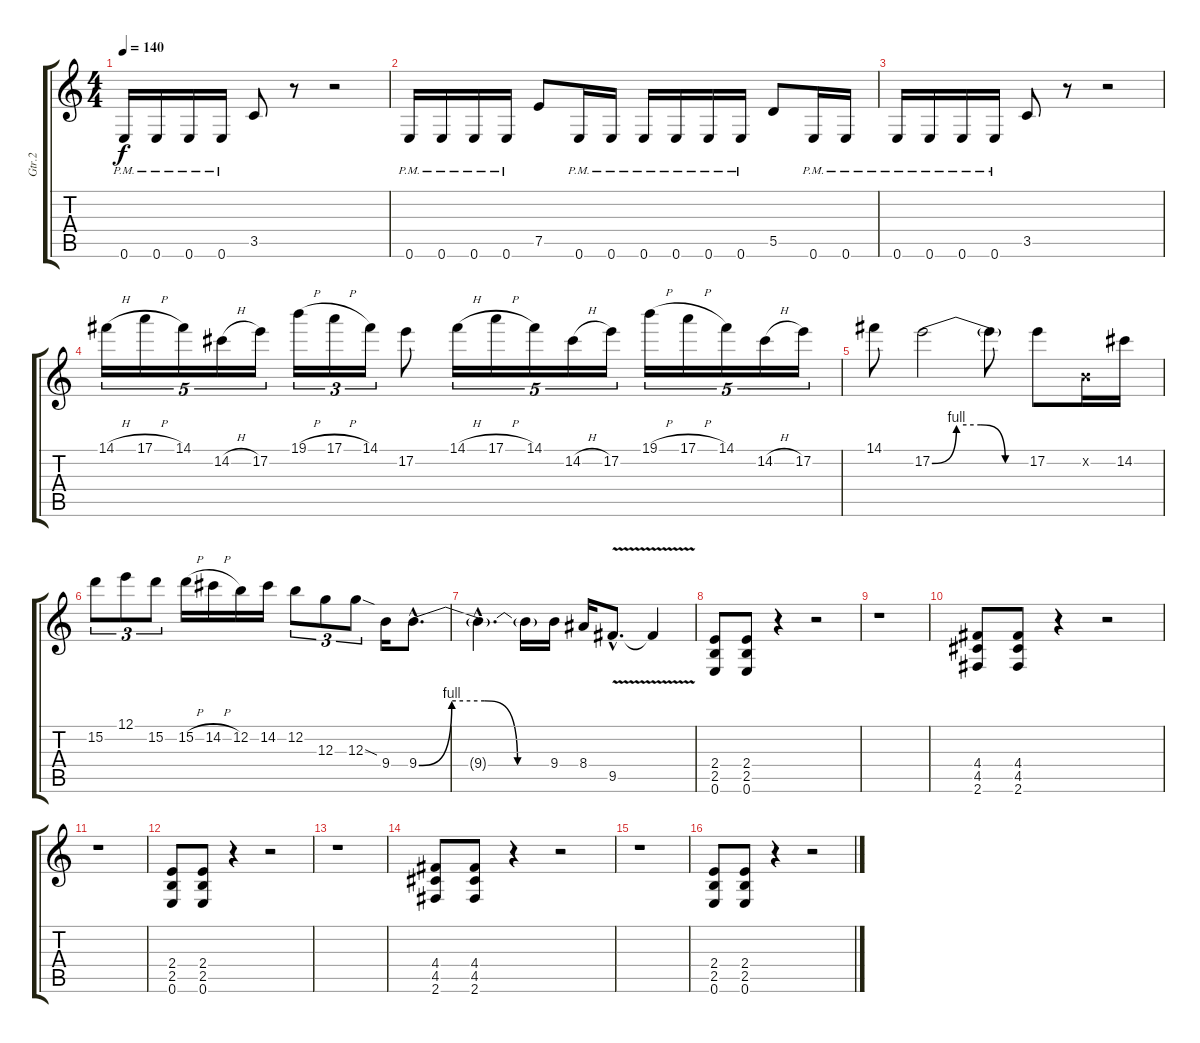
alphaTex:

\track ("Gtr.2" "Gtr.2") {instrument overdrivenguitar}
\staff {score tabs}
\tuning (E4 B3 G3 D3 A2 E2) {hide}
\ts (4 4)
\tempo 140
\clef g2
\ks c
0.6{pm}.16{dy f} 0.6{pm}.16 0.6{pm}.16 0.6{pm}.16 3.5.8 r.8 r.2 |
0.6{pm}.16 0.6{pm}.16 0.6{pm}.16 0.6{pm}.16 7.5.8 0.6{pm}.16 0.6{pm}.16 0.6{pm}.16 0.6{pm}.16 0.6{pm}.16 0.6{pm}.16 5.5.8 0.6{pm}.16 0.6{pm}.16 |
0.6{pm}.16 0.6{pm}.16 0.6{pm}.16 0.6{pm}.16 3.5.8 r.8 r.2 |
14.1{h}.16{tu (5 4)} 17.1{h}.16{tu (5 4)} 14.1.16{tu (5 4)} 14.2{h}.16{tu (5 4)} 17.2.16{tu (5 4)} 19.1{h}.16{tu (3 2)} 17.1{h}.16{tu (3 2)} 14.1.16{tu (3 2)} 17.2.8 14.1{h}.16{tu (5 4)} 17.1{h}.16{tu (5 4)} 14.1.16{tu (5 4)} 14.2{h}.16{tu (5 4)} 17.2.16{tu (5 4)} 19.1{h}.16{tu (5 4)} 17.1{h}.16{tu (5 4)} 14.1.16{tu (5 4)} 14.2{h}.16{tu (5 4)} 17.2.16{tu (5 4)} |
14.1.8 17.2{be (custom 0 0 15 4 30 4 45 0 60 0)}.2 17.2{t}.8 17.2.8 0.2{x}.16 14.2.16 |
15.2.8{tu (3 2)} 12.1.8{tu (3 2)} 15.2.8{tu (3 2)} 15.2{h}.16 14.2{h}.16 12.2.16 14.2.16 12.2.8{tu (3 2)} 12.3.8{tu (3 2)} 12.3{sod}.8{tu (3 2)} 9.4.16 9.4{be (custom 0 0 15 4 30 4 45 0 60 0) hac}.8{d} |
9.4{hac t}.4{d} 9.4{t}.16 9.4.16 8.4.16 9.5{v hac}.8{d} 9.5{t}.4 |
(2.4 2.5 0.6).8 (2.4 2.5 0.6).8 r.4 r.2 |
r.1 |
(4.4 4.5 2.6).8 (4.4 4.5 2.6).8 r.4 r.2 |
r.1 |
(2.4 2.5 0.6).8 (2.4 2.5 0.6).8 r.4 r.2 |
r.1 |
(4.4 4.5 2.6).8 (4.4 4.5 2.6).8 r.4 r.2 |
r.1 |
(2.4 2.5 0.6).8 (2.4 2.5 0.6).8 r.4 r.2
